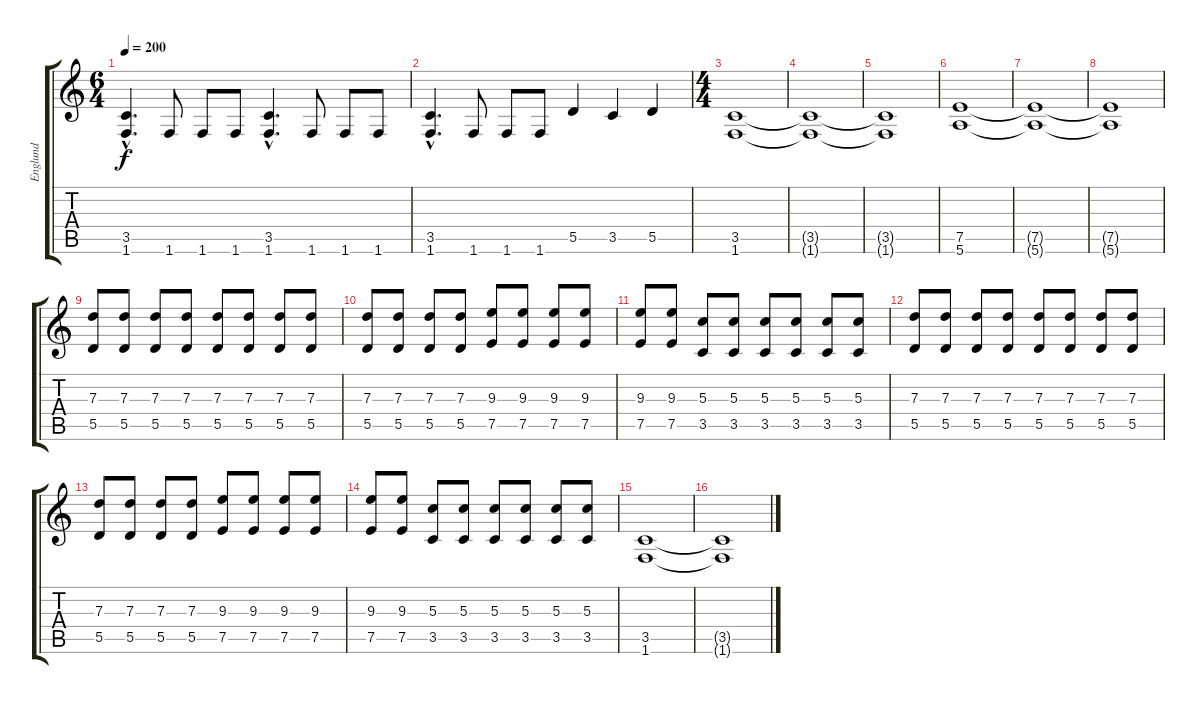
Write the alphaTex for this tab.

\track ("Englund" "Englund") {instrument distortionguitar}
\staff {score tabs}
\tuning (E4 B3 G3 D3 A2 E2) {hide}
\ts (6 4)
\tempo 200
\clef g2
\ks c
(3.5{hac} 1.6{hac}).4{d dy f} 1.6.8 1.6.8 1.6.8 (3.5{hac} 1.6{hac}).4{d} 1.6.8 1.6.8 1.6.8 |
(3.5{hac} 1.6{hac}).4{d} 1.6.8 1.6.8 1.6.8 5.5.4 3.5.4 5.5.4 |
\ts (4 4)
(3.5 1.6).1 |
(3.5{t} 1.6{t}).1 |
(3.5{t} 1.6{t}).1 |
(7.5 5.6).1 |
(7.5{t} 5.6{t}).1 |
(7.5{t} 5.6{t}).1 |
(7.3 5.5).8 (7.3 5.5).8 (7.3 5.5).8 (7.3 5.5).8 (7.3 5.5).8 (7.3 5.5).8 (7.3 5.5).8 (7.3 5.5).8 |
(7.3 5.5).8 (7.3 5.5).8 (7.3 5.5).8 (7.3 5.5).8 (9.3 7.5).8 (9.3 7.5).8 (9.3 7.5).8 (9.3 7.5).8 |
(9.3 7.5).8 (9.3 7.5).8 (5.3 3.5).8 (5.3 3.5).8 (5.3 3.5).8 (5.3 3.5).8 (5.3 3.5).8 (5.3 3.5).8 |
(7.3 5.5).8 (7.3 5.5).8 (7.3 5.5).8 (7.3 5.5).8 (7.3 5.5).8 (7.3 5.5).8 (7.3 5.5).8 (7.3 5.5).8 |
(7.3 5.5).8 (7.3 5.5).8 (7.3 5.5).8 (7.3 5.5).8 (9.3 7.5).8 (9.3 7.5).8 (9.3 7.5).8 (9.3 7.5).8 |
(9.3 7.5).8 (9.3 7.5).8 (5.3 3.5).8 (5.3 3.5).8 (5.3 3.5).8 (5.3 3.5).8 (5.3 3.5).8 (5.3 3.5).8 |
(3.5 1.6).1 |
(3.5{t} 1.6{t}).1
